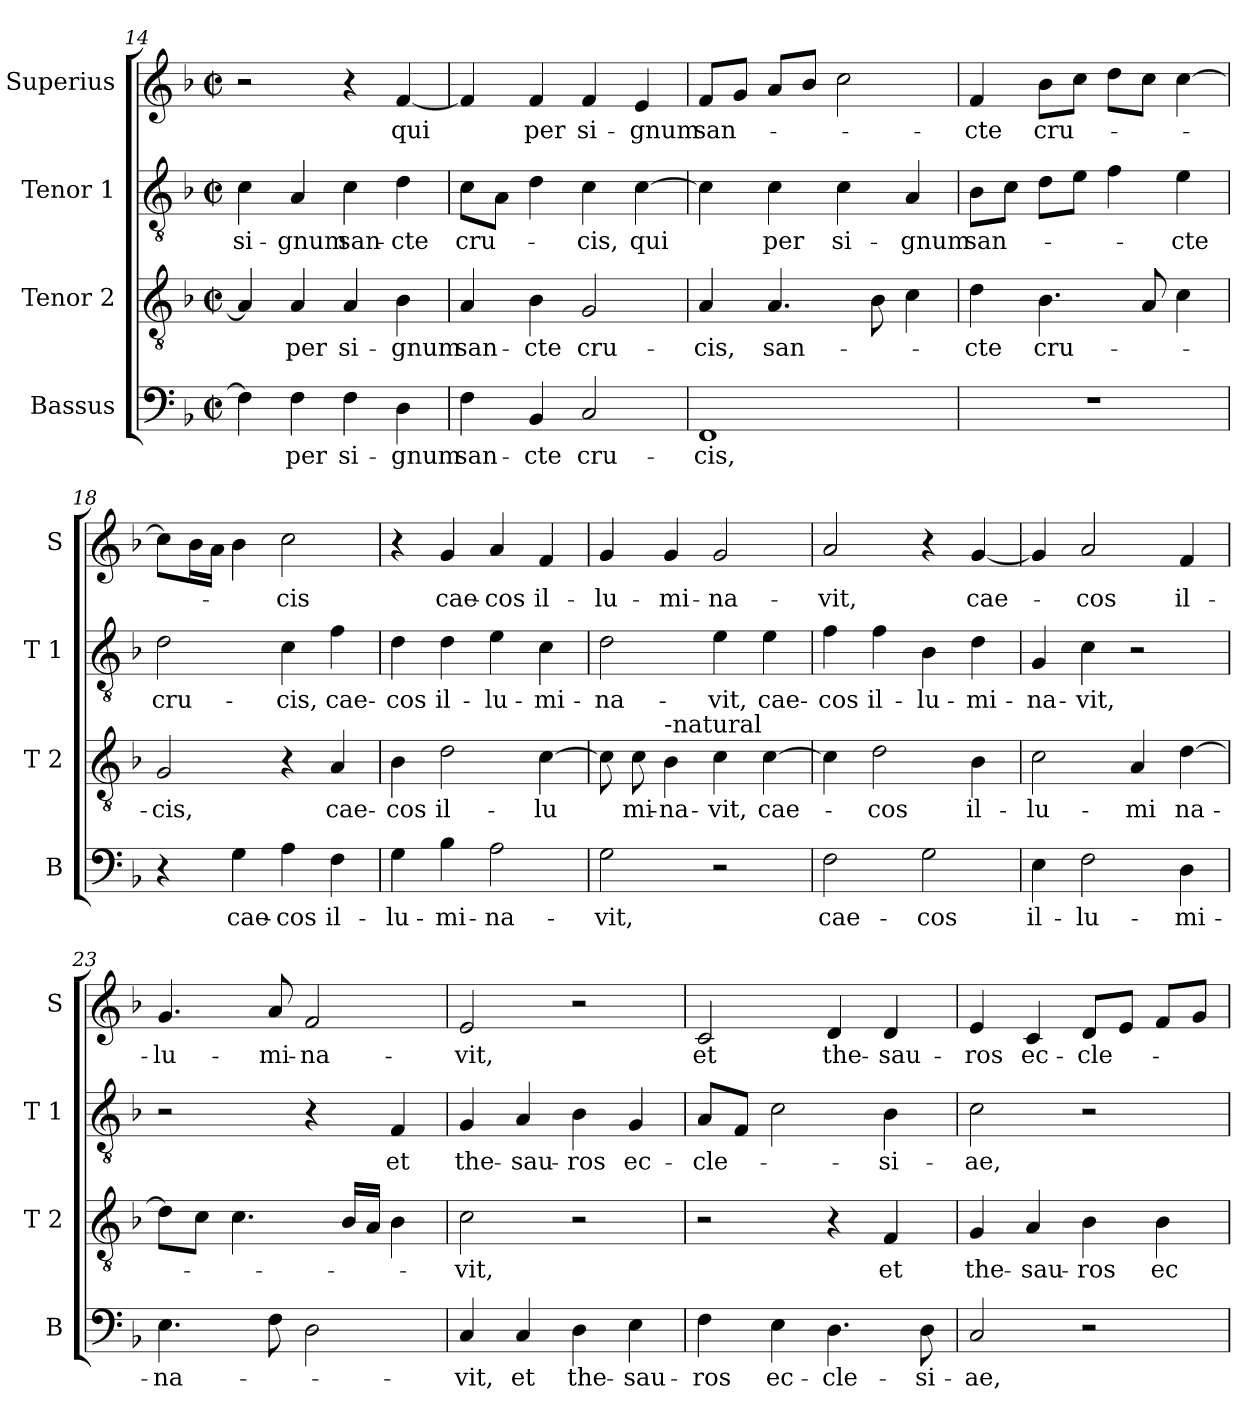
**kern	**text	**kern	**text	**kern	**text	**kern	**text
*part4	*part4	*part3	*part3	*part2	*part2	*part1	*part1
*staff4	*staff4	*staff3	*staff3	*staff2	*staff2	*staff1	*staff1
*I"Bassus	*	*I"Tenor 2	*	*I"Tenor 1	*	*I"Superius	*
*I'B	*	*I'T 2	*	*I'T 1	*	*I'S	*
*clefF4	*	*clefGv2	*	*clefGv2	*	*clefG2	*
*k[b-]	*	*k[b-]	*	*k[b-]	*	*k[b-]	*
*F:	*	*F:	*	*F:	*	*F:	*
*M2/2	*	*M2/2	*	*M2/2	*	*M2/2	*
*met(c|)	*	*met(c|)	*	*met(c|)	*	*met(c|)	*
=14	=14	=14	=14	=14	=14	=14	=14
!	!	!	!	!	!LO:LY:b	!	!
4F\]	.	4A/]	.	4c\	si-	2r	.
!	!LO:LY:b	!	!LO:LY:b	!	!LO:LY:b	!	!
4F\	per	4A/	per	4A/	-gnum	.	.
!	!LO:LY:b	!	!LO:LY:b	!	!LO:LY:b	!	!
4F\	si-	4A/	si-	4c\	san-	4r	.
!	!LO:LY:b	!	!LO:LY:b	!	!LO:LY:b	!	!LO:LY:b
4D\	-gnum	4B-\	-gnum	4d\	-cte	[4f/	qui
=15	=15	=15	=15	=15	=15	=15	=15
!	!LO:LY:b	!	!LO:LY:b	!	!LO:LY:b	!	!
4F\	san-	4A/	san-	8c\L	cru-	4f/]	.
.	.	.	.	8A\J	.	.	.
!	!LO:LY:b	!	!LO:LY:b	!	!	!	!LO:LY:b
4BB-/	-cte	4B-\	-cte	4d\	.	4f/	per
!	!LO:LY:b	!	!LO:LY:b	!	!LO:LY:b	!	!LO:LY:b
2C/	cru-	2G/	cru-	4c\	-cis,	4f/	si-
!	!	!	!	!	!LO:LY:b	!	!LO:LY:b
.	.	.	.	[4c\	qui	4e/	-gnum
=16	=16	=16	=16	=16	=16	=16	=16
!	!LO:LY:b	!	!LO:LY:b	!	!	!	!LO:LY:b
1FF	-cis,	4A/	-cis,	4c\]	.	8f/L	san-
.	.	.	.	.	.	8g/J	.
!	!	!	!LO:LY:b	!	!LO:LY:b	!	!
.	.	4.A/	san-	4c\	per	8a/L	.
.	.	.	.	.	.	8b-/J	.
!	!	!	!	!	!LO:LY:b	!	!
.	.	.	.	4c\	si-	2cc\	.
.	.	8B-\	.	.	.	.	.
!	!	!	!	!	!LO:LY:b	!	!
.	.	4c\	.	4A/	-gnum	.	.
=17	=17	=17	=17	=17	=17	=17	=17
!	!	!	!LO:LY:b	!	!LO:LY:b	!	!LO:LY:b
1r	.	4d\	-cte	8B-\L	san-	4f/	-cte
.	.	.	.	8c\J	.	.	.
!	!	!	!LO:LY:b	!	!	!	!LO:LY:b
.	.	4.B-\	cru-	8d\L	.	8b-\L	cru-
.	.	.	.	8e\J	.	8cc\J	.
.	.	.	.	4f\	.	8dd\L	.
.	.	8A/	.	.	.	8cc\J	.
!	!	!	!	!	!LO:LY:b	!	!
.	.	4c\	.	4e\	-cte	[4cc\	.
!!LO:PB:g=z
=18	=18	=18	=18	=18	=18	=18	=18
!	!	!	!LO:LY:b	!	!LO:LY:b	!	!
4r	.	2G/	-cis,	2d\	cru-	8cc\L]	.
.	.	.	.	.	.	16b-\L	.
.	.	.	.	.	.	16a\JJ	.
!	!LO:LY:b	!	!	!	!	!	!
4G\	cae-	.	.	.	.	4b-\	.
!	!LO:LY:b	!	!	!	!LO:LY:b	!	!LO:LY:b
4A\	-cos	4r	.	4c\	-cis,	2cc\	-cis
!	!LO:LY:b	!	!LO:LY:b	!	!LO:LY:b	!	!
4F\	il-	4A/	cae-	4f\	cae-	.	.
=19	=19	=19	=19	=19	=19	=19	=19
!	!LO:LY:b	!	!LO:LY:b	!	!LO:LY:b	!	!
4G\	-lu-	4B-\	-cos	4d\	-cos	4r	.
!	!LO:LY:b	!	!LO:LY:b	!	!LO:LY:b	!	!LO:LY:b
4B-\	-mi-	2d\	il-	4d\	il-	4g/	cae-
!	!LO:LY:b	!	!	!	!LO:LY:b	!	!LO:LY:b
2A\	-na-	.	.	4e\	-lu-	4a/	-cos
!	!	!	!LO:LY:b	!	!LO:LY:b	!	!LO:LY:b
.	.	[4c\	-lu	4c\	-mi-	4f/	il-
=20	=20	=20	=20	=20	=20	=20	=20
!	!LO:LY:b	!	!	!	!LO:LY:b	!	!LO:LY:b
2G\	-vit,	8c\]	.	2d\	-na-	4g/	-lu-
!	!	!	!LO:LY:b	!	!	!	!
.	.	8c\	mi-	.	.	.	.
!	!	!LO:TX:a:t=-natural	!	!	!	!	!
!	!	!	!LO:LY:b	!	!	!	!LO:LY:b
.	.	4B-\	-na-	.	.	4g/	-mi-
!	!	!	!LO:LY:b	!	!LO:LY:b	!	!LO:LY:b
2r	.	4c\	-vit,	4e\	-vit,	2g/	-na-
!	!	!	!LO:LY:b	!	!LO:LY:b	!	!
.	.	[4c\	cae-	4e\	cae-	.	.
=21	=21	=21	=21	=21	=21	=21	=21
!	!LO:LY:b	!	!	!	!LO:LY:b	!	!LO:LY:b
2F\	cae-	4c\]	.	4f\	-cos	2a/	-vit,
!	!	!	!LO:LY:b	!	!LO:LY:b	!	!
.	.	2d\	-cos	4f\	il-	.	.
!	!LO:LY:b	!	!	!	!LO:LY:b	!	!
2G\	-cos	.	.	4B-\	-lu-	4r	.
!	!	!	!LO:LY:b	!	!LO:LY:b	!	!LO:LY:b
.	.	4B-\	il-	4d\	-mi-	[4g/	cae-
=22	=22	=22	=22	=22	=22	=22	=22
!	!LO:LY:b	!	!LO:LY:b	!	!LO:LY:b	!	!
4E\	il-	2c\	-lu-	4G/	-na-	4g/]	.
!	!LO:LY:b	!	!	!	!LO:LY:b	!	!LO:LY:b
2F\	-lu-	.	.	4c\	-vit,	2a/	-cos
!	!	!	!LO:LY:b	!	!	!	!
.	.	4A/	-mi	2r	.	.	.
!	!LO:LY:b	!	!LO:LY:b	!	!	!	!LO:LY:b
4D\	-mi-	[4d\	na-	.	.	4f/	il-
=23	=23	=23	=23	=23	=23	=23	=23
!	!LO:LY:b	!	!	!	!	!	!LO:LY:b
4.E\	-na-	8d\L]	.	2r	.	4.g/	-lu-
.	.	8c\J	.	.	.	.	.
.	.	4.c\	.	.	.	.	.
!	!	!	!	!	!	!	!LO:LY:b
8F\	.	.	.	.	.	8a/	-mi-
!	!	!	!	!	!	!	!LO:LY:b
2D\	.	.	.	4r	.	2f/	-na-
.	.	16B-/LL	.	.	.	.	.
.	.	16A/JJ	.	.	.	.	.
!	!	!	!	!	!LO:LY:b	!	!
.	.	4B-\	.	4F/	et	.	.
!!LO:LB:g=z
=24	=24	=24	=24	=24	=24	=24	=24
!	!LO:LY:b	!	!LO:LY:b	!	!LO:LY:b	!	!LO:LY:b
4C/	-vit,	2c\	-vit,	4G/	the-	2e/	-vit,
!	!LO:LY:b	!	!	!	!LO:LY:b	!	!
4C/	et	.	.	4A/	-sau-	.	.
!	!LO:LY:b	!	!	!	!LO:LY:b	!	!
4D\	the-	2r	.	4B-\	-ros	2r	.
!	!LO:LY:b	!	!	!	!LO:LY:b	!	!
4E\	-sau-	.	.	4G/	ec-	.	.
=25	=25	=25	=25	=25	=25	=25	=25
!	!LO:LY:b	!	!	!	!LO:LY:b	!	!LO:LY:b
4F\	-ros	2r	.	8A/L	-cle-	2c/	et
.	.	.	.	8F/J	.	.	.
!	!LO:LY:b	!	!	!	!	!	!
4E\	ec-	.	.	2c\	.	.	.
!	!LO:LY:b	!	!	!	!	!	!LO:LY:b
4.D\	-cle-	4r	.	.	.	4d/	the-
!	!	!	!LO:LY:b	!	!LO:LY:b	!	!LO:LY:b
.	.	4F/	et	4B-\	-si-	4d/	-sau-
!	!LO:LY:b	!	!	!	!	!	!
8D\	-si-	.	.	.	.	.	.
=26	=26	=26	=26	=26	=26	=26	=26
!	!LO:LY:b	!	!LO:LY:b	!	!LO:LY:b	!	!LO:LY:b
2C/	-ae,	4G/	the-	2c\	-ae,	4e/	-ros
!	!	!	!LO:LY:b	!	!	!	!LO:LY:b
.	.	4A/	-sau-	.	.	4c/	ec-
!	!	!	!LO:LY:b	!	!	!	!LO:LY:b
2r	.	4B-\	-ros	2r	.	8d/L	-cle-
.	.	.	.	.	.	8e/J	.
!	!	!	!LO:LY:b	!	!	!	!
.	.	4B-\	ec-	.	.	8f/L	.
.	.	.	.	.	.	8g/J	.
=	=	=	=	=	=	=	=
*-	*-	*-	*-	*-	*-	*-	*-
